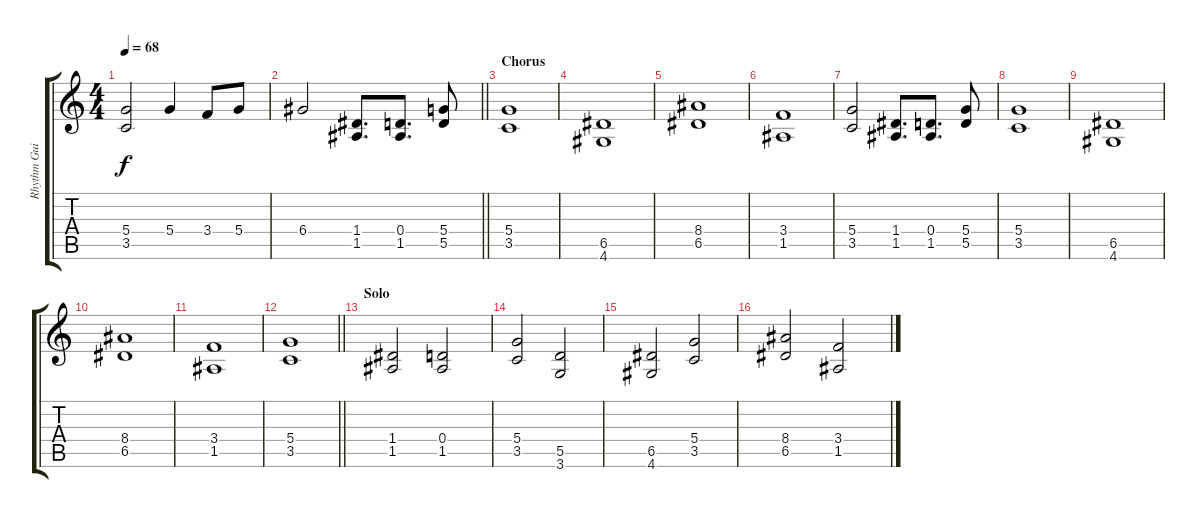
\track ("Rhythm Guitar II" "Rhythm Gui") {instrument overdrivenguitar}
\staff {score tabs}
\tuning (E4 B3 G3 D3 A2 E2) {hide}
\ts (4 4)
\tempo 68
\clef g2
\ks c
(5.4 3.5).2{dy f} 5.4.4 3.4.8 5.4.8 |
\barLineRight lightlight
6.4.2 (1.4 1.5).8{d} (0.4 1.5).8{d} (5.4 5.5).8 |
\section ("" "Chorus")
(5.4 3.5).1 |
(6.5 4.6).1 |
(8.4 6.5).1 |
(3.4 1.5).1 |
(5.4 3.5).2 (1.4 1.5).8{d} (0.4 1.5).8{d} (5.4 5.5).8 |
(5.4 3.5).1 |
(6.5 4.6).1 |
(8.4 6.5).1 |
(3.4 1.5).1 |
\barLineRight lightlight
(5.4 3.5).1 |
\section ("" "Solo")
(1.4 1.5).2 (0.4 1.5).2 |
(5.4 3.5).2 (5.5 3.6).2 |
(6.5 4.6).2 (5.4 3.5).2 |
(8.4 6.5).2 (3.4 1.5).2
